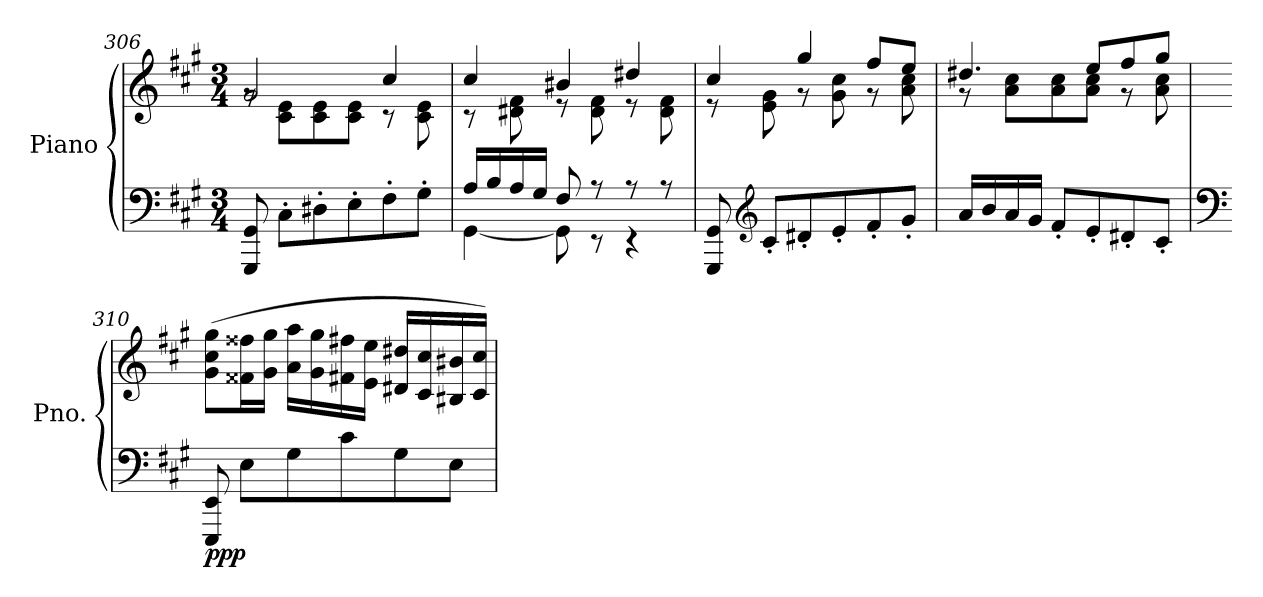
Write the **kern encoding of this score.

**kern	**kern	**dynam
*part1	*part1	*part1
*staff2	*staff1	*staff1/2
*I"Piano	*	*
*I'Pno.	*	*
*clefF4	*clefG2	*
*k[f#c#g#]	*k[f#c#g#]	*
*M3/4	*M3/4	*
=306	=306	=306
*	*^	*
8GGG#/ 8GG#/	2g#/	8rg	.
8C#'\L	.	8c#\ 8e\L	.
8D#X'\	.	8c#\ 8e\	.
8E'\	.	8c#\ 8e\J	.
8F#'\	4cc#/	8r	.
8G#'\J	.	8c#\ 8e\	.
=307	=307	=307	=307
*^	*	*	*
16A/LL	[4GG#\	4cc#/	8r	.
16B/	.	.	.	.
16A/	.	.	8d#X\ 8f#\	.
16G#/JJ	.	.	.	.
8F#/	8GG#\]	4b#X/	8r	.
8r	8r	.	8d#\ 8f#\	.
8r	4r	4dd#X/	8r	.
8r	.	.	8d#\ 8f#\	.
*v	*v	*	*	*
=308	=308	=308	=308
8GGG#/ 8GG#/	4cc#/	8r	.
*clefG2	*	*	*
8c#'/L	.	8e\ 8g#\	.
8d#X'/	4gg#/	8r	.
8e'/	.	8g#\ 8cc#\	.
8f#'/	8ff#/L	8r	.
8g#'/J	8ee/J	8a\ 8cc#\	.
=309	=309	=309	=309
*	*MM100	*	*
16a/LL	4.dd#X/	8r	.
16b/	.	.	.
16a/	.	8a\ 8cc#\L	.
16g#/JJ	.	.	.
8f#'/L	.	8a\ 8cc#\	.
*	*MM90	*	*
8e'/	8ee/L	8a\ 8cc#\J	.
8d#X'/	8ff#/	8r	.
*	*MM72	*	*
8c#'/J	8gg#/J	8a\ 8cc#\	.
*	*v	*v	*
!!LO:LB:g=z
=310	=310	=310
*clefF4	*	*
*	*MM80	*
*	*^	*
!	!	!	!LO:DY:b=2
!	!	!	!LO:DY:n=1:b
*	*v	*v	*
8EEE/ 8EE/	(>8g#\ 8cc#\ 8gg#\L	pp p
8E\L	16f##X\ 16ff##X\L	.
.	16g#\ 16gg#\JJ	.
8G#\	16a\ 16aa\LL	.
.	16g#\ 16gg#\	.
8c#\	16f#X\ 16ff#X\	.
.	16e\ 16ee\JJ	.
8G#\	16d#X/ 16dd#X/LL	.
.	16c#/ 16cc#/	.
8E\J	16B#X/ 16b#X/	.
.	16c#/ 16cc#/JJ)	.
=	=	=
*-	*-	*-
